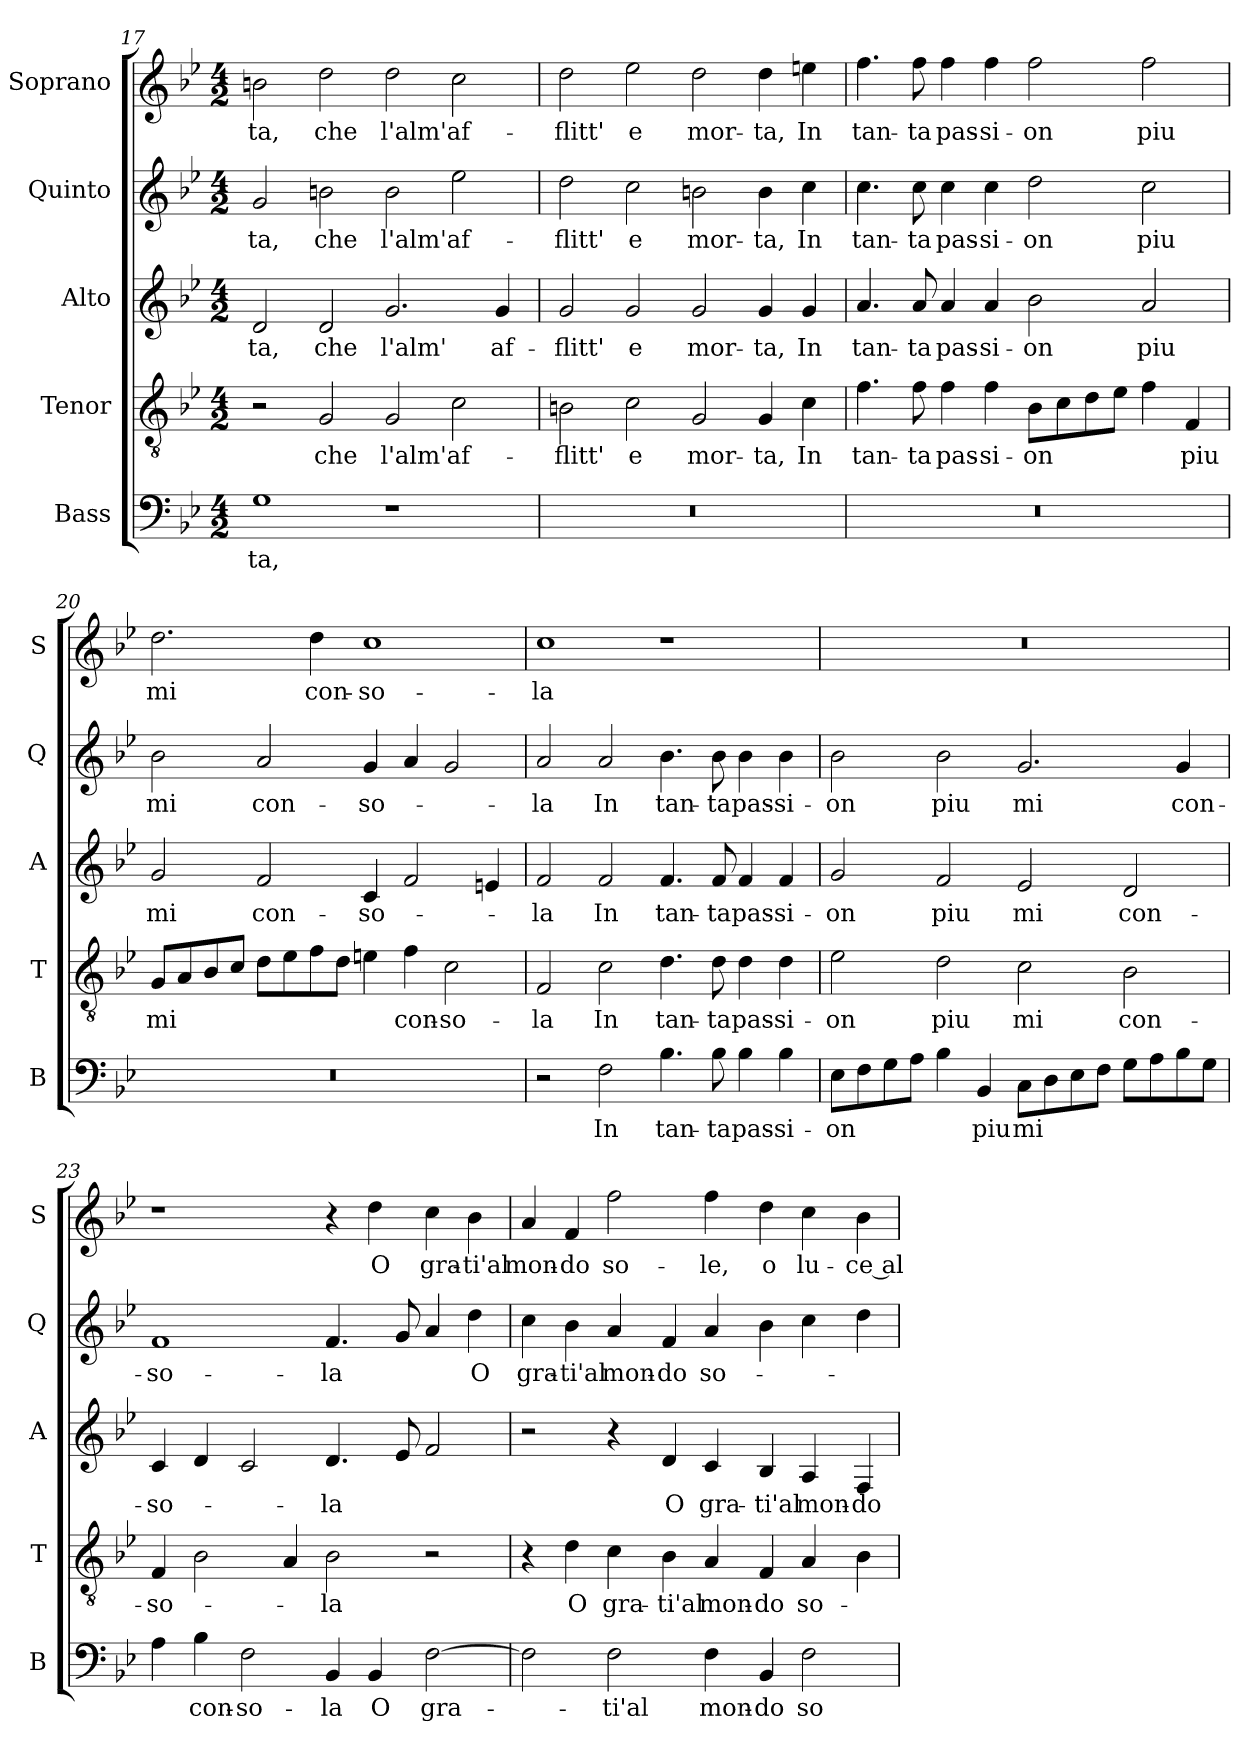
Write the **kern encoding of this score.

**kern	**text	**kern	**text	**kern	**text	**kern	**text	**kern	**text
*part5	*part5	*part4	*part4	*part3	*part3	*part2	*part2	*part1	*part1
*staff5	*staff5	*staff4	*staff4	*staff3	*staff3	*staff2	*staff2	*staff1	*staff1
*I"Bass	*	*I"Tenor	*	*I"Alto	*	*I"Quinto	*	*I"Soprano	*
*I'B	*	*I'T	*	*I'A	*	*I'Q	*	*I'S	*
!!LO:PB:g=z
*clefF4	*	*clefGv2	*	*clefG2	*	*clefG2	*	*clefG2	*
*k[b-e-]	*	*k[b-e-]	*	*k[b-e-]	*	*k[b-e-]	*	*k[b-e-]	*
*B-:	*	*B-:	*	*B-:	*	*B-:	*	*B-:	*
*M4/2	*	*M4/2	*	*M4/2	*	*M4/2	*	*M4/2	*
=17	=17	=17	=17	=17	=17	=17	=17	=17	=17
!	!LO:LY:b	!	!	!	!LO:LY:b	!	!LO:LY:b	!	!LO:LY:b
1G	-ta,	2r	.	2d/	-ta,	2g/	-ta,	2bn\	-ta,
!	!	!	!LO:LY:b	!	!LO:LY:b	!	!LO:LY:b	!	!LO:LY:b
.	.	2G/	che	2d/	che	2bn\	che	2dd\	che
!	!	!	!LO:LY:b	!	!LO:LY:b	!	!LO:LY:b	!	!LO:LY:b
1r	.	2G/	l'alm'	2.g/	l'alm'	2b\	l'alm'	2dd\	l'alm'
!	!	!	!LO:LY:b	!	!	!	!LO:LY:b	!	!LO:LY:b
.	.	2c\	af-	.	.	2ee-\	af-	2cc\	af-
!	!	!	!	!	!LO:LY:b	!	!	!	!
.	.	.	.	4g/	af-	.	.	.	.
=18	=18	=18	=18	=18	=18	=18	=18	=18	=18
!	!	!	!LO:LY:b	!	!LO:LY:b	!	!LO:LY:b	!	!LO:LY:b
0r	.	2Bn\	-flitt'	2g/	-flitt'	2dd\	-flitt'	2dd\	-flitt'
!	!	!	!LO:LY:b	!	!LO:LY:b	!	!LO:LY:b	!	!LO:LY:b
.	.	2c\	e	2g/	e	2cc\	e	2ee-\	e
!	!	!	!LO:LY:b	!	!LO:LY:b	!	!LO:LY:b	!	!LO:LY:b
.	.	2G/	mor-	2g/	mor-	2bn\	mor-	2dd\	mor-
!	!	!	!LO:LY:b	!	!LO:LY:b	!	!LO:LY:b	!	!LO:LY:b
.	.	4G/	-ta,	4g/	-ta,	4b\	-ta,	4dd\	-ta,
!	!	!	!LO:LY:b	!	!LO:LY:b	!	!LO:LY:b	!	!LO:LY:b
.	.	4c\	In	4g/	In	4cc\	In	4een\	In
=19	=19	=19	=19	=19	=19	=19	=19	=19	=19
!	!	!	!LO:LY:b	!	!LO:LY:b	!	!LO:LY:b	!	!LO:LY:b
0r	.	4.f\	tan-	4.a/	tan-	4.cc\	tan-	4.ff\	tan-
!	!	!	!LO:LY:b	!	!LO:LY:b	!	!LO:LY:b	!	!LO:LY:b
.	.	8f\	-ta	8a/	-ta	8cc\	-ta	8ff\	-ta
!	!	!	!LO:LY:b	!	!LO:LY:b	!	!LO:LY:b	!	!LO:LY:b
.	.	4f\	pas-	4a/	pas-	4cc\	pas-	4ff\	pas-
!	!	!	!LO:LY:b	!	!LO:LY:b	!	!LO:LY:b	!	!LO:LY:b
.	.	4f\	-si-	4a/	-si-	4cc\	-si-	4ff\	-si-
!	!	!	!LO:LY:b	!	!LO:LY:b	!	!LO:LY:b	!	!LO:LY:b
.	.	8B-\L	-on	2b-\	-on	2dd\	-on	2ff\	-on
.	.	8c\	.	.	.	.	.	.	.
.	.	8d\	.	.	.	.	.	.	.
.	.	8e-\J	.	.	.	.	.	.	.
!	!	!	!	!	!LO:LY:b	!	!LO:LY:b	!	!LO:LY:b
.	.	4f\	.	2a/	piu	2cc\	piu	2ff\	piu
!	!	!	!LO:LY:b	!	!	!	!	!	!
.	.	4F/	piu	.	.	.	.	.	.
!!LO:LB:g=z
=20	=20	=20	=20	=20	=20	=20	=20	=20	=20
!	!	!	!LO:LY:b	!	!LO:LY:b	!	!LO:LY:b	!	!LO:LY:b
0r	.	8G/L	mi	2g/	mi	2b-\	mi	2.dd\	mi
.	.	8A/	.	.	.	.	.	.	.
.	.	8B-/	.	.	.	.	.	.	.
.	.	8c/J	.	.	.	.	.	.	.
!	!	!	!	!	!LO:LY:b	!	!LO:LY:b	!	!
.	.	8d\L	.	2f/	con-	2a/	con-	.	.
.	.	8e-\	.	.	.	.	.	.	.
!	!	!	!	!	!	!	!	!	!LO:LY:b
.	.	8f\	.	.	.	.	.	4dd\	con-
.	.	8d\J	.	.	.	.	.	.	.
!	!	!	!	!	!LO:LY:b	!	!LO:LY:b	!	!LO:LY:b
.	.	4en\	.	4c/	-so-	4g/	-so-	1cc	-so-
!	!	!	!LO:LY:b	!	!	!	!	!	!
.	.	4f\	con-	2f/	.	4a/	.	.	.
!	!	!	!LO:LY:b	!	!	!	!	!	!
.	.	2c\	-so-	.	.	2g/	.	.	.
.	.	.	.	4en/	.	.	.	.	.
=21	=21	=21	=21	=21	=21	=21	=21	=21	=21
!	!	!	!LO:LY:b	!	!LO:LY:b	!	!LO:LY:b	!	!LO:LY:b
2r	.	2F/	-la	2f/	-la	2a/	-la	1cc	-la
!	!LO:LY:b	!	!LO:LY:b	!	!LO:LY:b	!	!LO:LY:b	!	!
2F\	In	2c\	In	2f/	In	2a/	In	.	.
!	!LO:LY:b	!	!LO:LY:b	!	!LO:LY:b	!	!LO:LY:b	!	!
4.B-\	tan-	4.d\	tan-	4.f/	tan-	4.b-\	tan-	1r	.
!	!LO:LY:b	!	!LO:LY:b	!	!LO:LY:b	!	!LO:LY:b	!	!
8B-\	-ta	8d\	-ta	8f/	-ta	8b-\	-ta	.	.
!	!LO:LY:b	!	!LO:LY:b	!	!LO:LY:b	!	!LO:LY:b	!	!
4B-\	pas-	4d\	pas-	4f/	pas-	4b-\	pas-	.	.
!	!LO:LY:b	!	!LO:LY:b	!	!LO:LY:b	!	!LO:LY:b	!	!
4B-\	-si-	4d\	-si-	4f/	-si-	4b-\	-si-	.	.
=22	=22	=22	=22	=22	=22	=22	=22	=22	=22
!	!LO:LY:b	!	!LO:LY:b	!	!LO:LY:b	!	!LO:LY:b	!	!
8E-\L	-on	2e-\	-on	2g/	-on	2b-\	-on	0r	.
8F\	.	.	.	.	.	.	.	.	.
8G\	.	.	.	.	.	.	.	.	.
8A\J	.	.	.	.	.	.	.	.	.
!	!	!	!LO:LY:b	!	!LO:LY:b	!	!LO:LY:b	!	!
4B-\	.	2d\	piu	2f/	piu	2b-\	piu	.	.
!	!LO:LY:b	!	!	!	!	!	!	!	!
4BB-/	piu	.	.	.	.	.	.	.	.
!	!LO:LY:b	!	!LO:LY:b	!	!LO:LY:b	!	!LO:LY:b	!	!
8C\L	mi	2c\	mi	2e-/	mi	2.g/	mi	.	.
8D\	.	.	.	.	.	.	.	.	.
8E-\	.	.	.	.	.	.	.	.	.
8F\J	.	.	.	.	.	.	.	.	.
!	!	!	!LO:LY:b	!	!LO:LY:b	!	!	!	!
8G\L	.	2B-\	con-	2d/	con-	.	.	.	.
8A\	.	.	.	.	.	.	.	.	.
!	!	!	!	!	!	!	!LO:LY:b	!	!
8B-\	.	.	.	.	.	4g/	con-	.	.
8G\J	.	.	.	.	.	.	.	.	.
!!LO:LB:g=z
=23	=23	=23	=23	=23	=23	=23	=23	=23	=23
!	!	!	!LO:LY:b	!	!LO:LY:b	!	!LO:LY:b	!	!
4A\	.	4F/	-so-	4c/	-so-	1f	-so-	1r	.
!	!LO:LY:b	!	!	!	!	!	!	!	!
4B-\	con-	2B-\	.	4d/	.	.	.	.	.
!	!LO:LY:b	!	!	!	!	!	!	!	!
2F\	-so-	.	.	2c/	.	.	.	.	.
.	.	4A/	.	.	.	.	.	.	.
!	!LO:LY:b	!	!LO:LY:b	!	!LO:LY:b	!	!LO:LY:b	!	!
4BB-/	-la	2B-\	-la	4.d/	-la	4.f/	-la	4r	.
!	!LO:LY:b	!	!	!	!	!	!	!	!LO:LY:b
4BB-/	O	.	.	.	.	.	.	4dd\	O
.	.	.	.	8e-/	.	8g/	.	.	.
!	!LO:LY:b	!	!	!	!	!	!	!	!LO:LY:b
[2F\	gra-	2r	.	2f/	.	4a/	.	4cc\	gra-
!	!	!	!	!	!	!	!LO:LY:b	!	!LO:LY:b
.	.	.	.	.	.	4dd\	O	4b-\	-ti'al
=24	=24	=24	=24	=24	=24	=24	=24	=24	=24
!	!	!	!	!	!	!	!LO:LY:b	!	!LO:LY:b
2F\]	.	4r	.	2r	.	4cc\	gra-	4a/	mon-
!	!	!	!LO:LY:b	!	!	!	!LO:LY:b	!	!LO:LY:b
.	.	4d\	O	.	.	4b-\	-ti'al	4f/	-do
!	!LO:LY:b	!	!LO:LY:b	!	!	!	!LO:LY:b	!	!LO:LY:b
2F\	-ti'al	4c\	gra-	4r	.	4a/	mon-	2ff\	so-
!	!	!	!LO:LY:b	!	!LO:LY:b	!	!LO:LY:b	!	!
.	.	4B-\	-ti'al	4d/	O	4f/	-do	.	.
!	!LO:LY:b	!	!LO:LY:b	!	!LO:LY:b	!	!LO:LY:b	!	!LO:LY:b
4F\	mon-	4A/	mon-	4c/	gra-	4a/	so-	4ff\	-le,
!	!LO:LY:b	!	!LO:LY:b	!	!LO:LY:b	!	!	!	!LO:LY:b
4BB-/	-do	4F/	-do	4B-/	-ti'al	4b-\	.	4dd\	o
!	!LO:LY:b	!	!LO:LY:b	!	!LO:LY:b	!	!	!	!LO:LY:b
2F\	so-	4A/	so-	4A/	mon-	4cc\	.	4cc\	lu-
!	!	!	!	!	!LO:LY:b	!	!	!	!LO:LY:b
.	.	4B-\	.	4F/	-do	4dd\	.	4b-\	-ce al-
=	=	=	=	=	=	=	=	=	=
*-	*-	*-	*-	*-	*-	*-	*-	*-	*-
